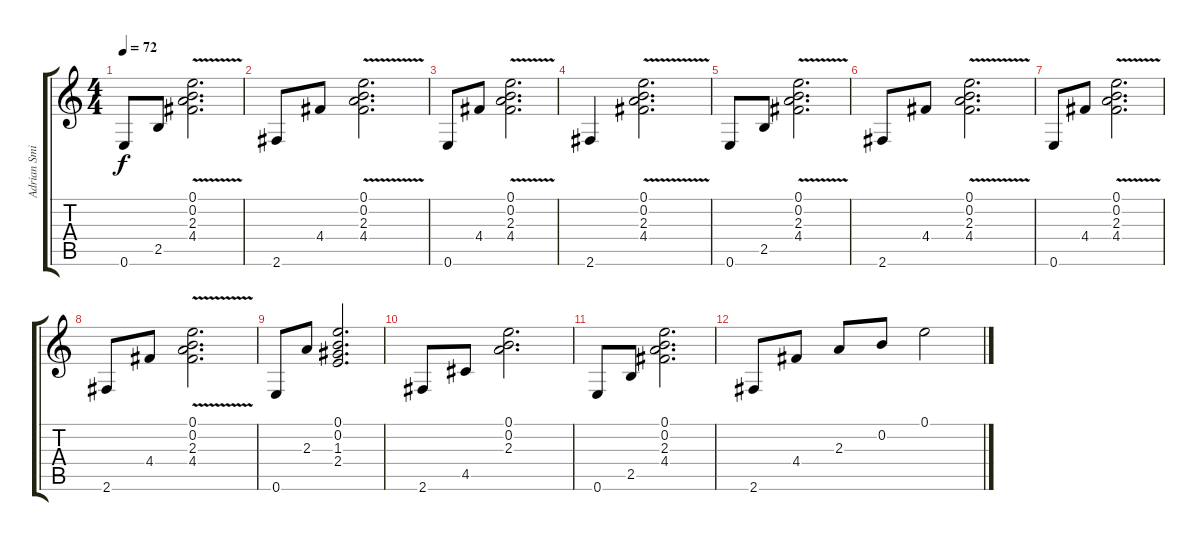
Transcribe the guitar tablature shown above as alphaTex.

\track ("Adrian Smith" "Adrian Smi") {instrument distortionguitar}
\staff {score tabs}
\tuning (E4 B3 G3 D3 A2 E2) {hide}
\ts (4 4)
\tempo 72
\clef g2
\ks c
0.6.8{dy f} 2.5.8 (0.1{v} 0.2{v} 2.3{v} 4.4{v}).2{d} |
2.6.8 4.4.8 (0.1{v} 0.2{v} 2.3{v} 4.4{v}).2{d} |
0.6.8 4.4.8 (0.1{v} 0.2{v} 2.3{v} 4.4{v}).2{d} |
2.6.4 (0.1{v} 0.2{v} 2.3{v} 4.4{v}).2{d} |
0.6.8 2.5.8 (0.1{v} 0.2{v} 2.3{v} 4.4{v}).2{d} |
2.6.8 4.4.8 (0.1{v} 0.2{v} 2.3{v} 4.4{v}).2{d} |
0.6.8 4.4.8 (0.1{v} 0.2{v} 2.3{v} 4.4{v}).2{d} |
2.6.8 4.4.8 (0.1{v} 0.2{v} 2.3{v} 4.4{v}).2{d} |
0.6.8 2.3.8 (0.1 0.2 1.3 2.4).2{d} |
2.6.8 4.5.8 (0.1 0.2 2.3).2{d} |
0.6.8 2.5.8 (0.1 0.2 2.3 4.4).2{d} |
2.6.8 4.4.8 2.3.8 0.2.8 0.1.2
